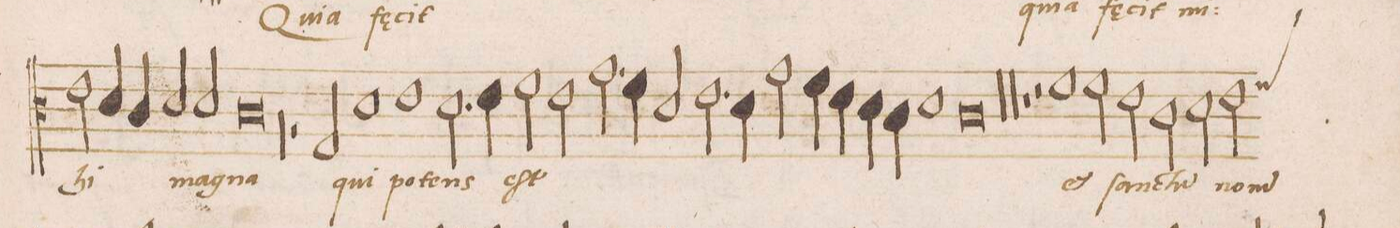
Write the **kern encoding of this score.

**kern	**text
*I"ALTVS	*
*clefC3	*
*k[]	*
*met(C|)	*
*M2/1	*
2e\	-hi
4d/	.
4c/	.
2d/	.
2d/	ma-
=51	=51
0c	-gna
=52	=52
0r	.
=53	=53
0r	.
=54	=54
2r	.
2G/	qui
1d	.
=55	=55
1e	po-
2.d\	-tens
4e\	.
=56	=56
2f\	eſt
2e\	.
2.g\	.
4f\	.
=57	=57
2d/	.
2.e\	.
4d\	.
2g\	.
=58	=58
4f\	.
4e\	.
4d\	.
4c\	.
1d	.
=59	=59
0c	.
=60	=60
0r	.
=61	=61
0r	.
=62	=62
0r	.
=63	=63
0r	.
=64	=64
1r	.
2r	.
1f	et
=65	=65
2f\	ſan-
2e\	-ctum
2c\	no-
=66	=66
2d\	-m(en)
2e\	.
*custos:f	*
1f	.
=67	=67
*-	*-
